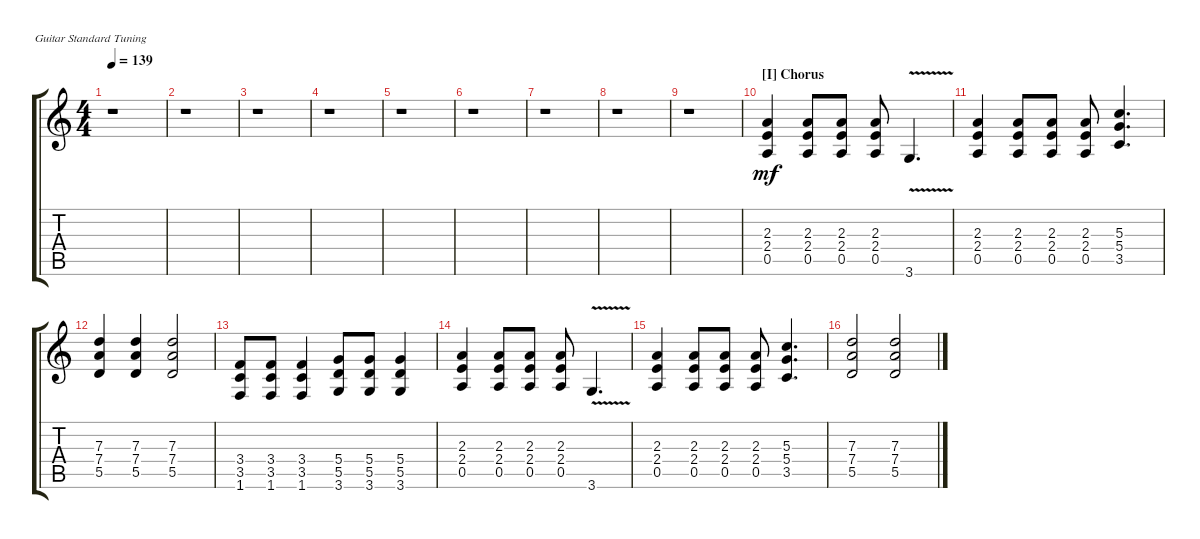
\defaultSystemsLayout 4
\bracketExtendMode groupsimilarinstruments
\singleTrackTrackNamePolicy hidden
\multiTrackTrackNamePolicy hidden
\firstSystemTrackNameOrientation horizontal
\otherSystemsTrackNameOrientation horizontal
\track ("Adrian Smith" "E-Gt") {instrument distortionguitar}
\staff {score tabs}
\tuning (E4 B3 G3 D3 A2 E2)
\ts (4 4)
\tempo 139
\clef g2
\scale
1.03909
\ks c
r.1{dy mf} |
\scale
0.960908 r.1 |
\scale
1.03909 r.1 |
\scale
0.960908 r.1 |
\scale
1.03909 r.1 |
\scale
0.960908 r.1 |
\scale
1.03909 r.1 |
\scale
0.960908 r.1 |
\scale
1.03909 r.1 |
\section ("I" "Chorus")
\scale
0.960908 (0.5 2.4 2.3).4 (0.5 2.4 2.3).8 (0.5 2.4 2.3).8 (0.5 2.4 2.3).8 3.6{v}.4{d} |
\scale
1.03909 (0.5 2.4 2.3).4 (0.5 2.4 2.3).8 (0.5 2.4 2.3).8 (0.5 2.4 2.3).8 (3.5 5.4 5.3).4{d} |
\scale
0.960908 (5.5 7.4 7.3).4 (5.5 7.4 7.3).4 (5.5 7.4 7.3).2 |
\scale
1.03909 (1.6 3.5 3.4).8 (1.6 3.5 3.4).8 (1.6 3.5 3.4).4 (3.6 5.5 5.4).8 (3.6 5.5 5.4).8 (3.6 5.5 5.4).4 |
\scale
0.960908 (0.5 2.4 2.3).4 (0.5 2.4 2.3).8 (0.5 2.4 2.3).8 (0.5 2.4 2.3).8 3.6{v}.4{d} |
\scale
1.03909 (0.5 2.4 2.3).4 (0.5 2.4 2.3).8 (0.5 2.4 2.3).8 (0.5 2.4 2.3).8 (3.5 5.4 5.3).4{d} |
\scale
0.960908 (5.5 7.4 7.3).2 (5.5 7.4 7.3).2
